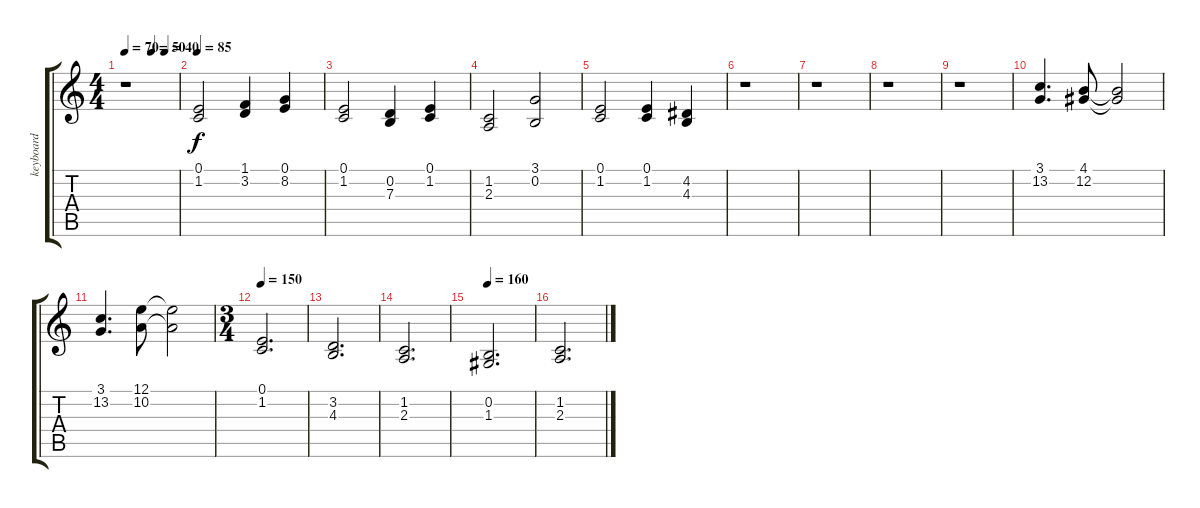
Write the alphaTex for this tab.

\track ("keyboard" "keyboard") {instrument synthbrass1}
\staff {score tabs}
\tuning (E4 B3 G3 D3 A2 E2) {hide}
\ts (4 4)
\tempo 70
\tempo (50 0.5)
\tempo (40 0.75)
\clef g2
\ks c
r.1{dy f} |
\tempo 85
(0.1 1.2).2 (1.1 3.2).4 (0.1 8.2).4 |
(0.1 1.2).2 (0.2 7.3).4 (0.1 1.2).4 |
(1.2 2.3).2 (3.1 0.2).2 |
(0.1 1.2).2 (0.1 1.2).4 (4.2 4.3).4 |
r.1 |
r.1 |
r.1 |
r.1 |
(3.1 13.2).4{d} (4.1 12.2).8 (4.1{t} 12.2{t}).2 |
(3.1 13.2).4{d} (12.1 10.2).8 (12.1{t} 10.2{t}).2 |
\ts (3 4)
\tempo 150
(0.1 1.2).2{d} |
(3.2 4.3).2{d} |
(1.2 2.3).2{d} |
\tempo 160
(0.2 1.3).2{d} |
(1.2 2.3).2{d}
